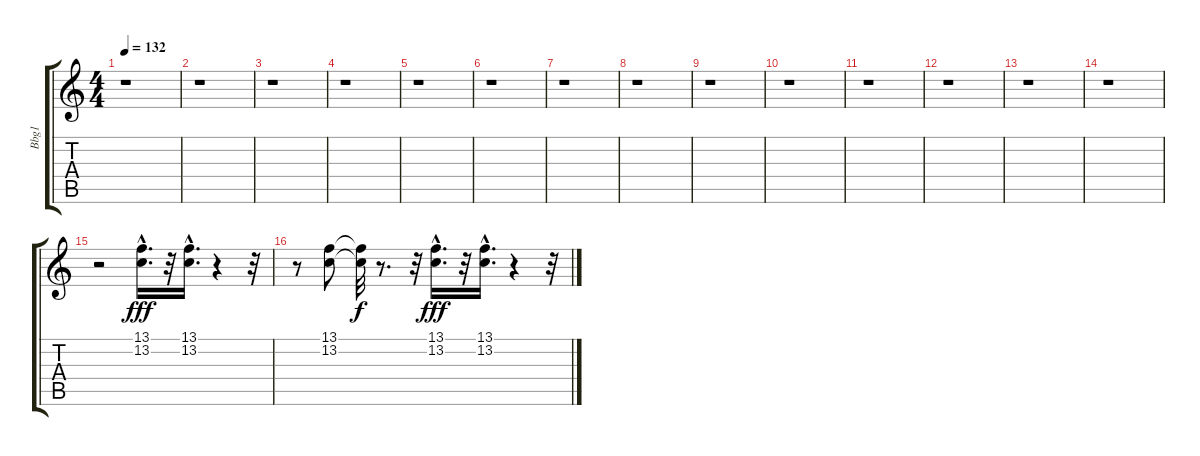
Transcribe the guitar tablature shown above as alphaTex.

\track ("Bbg1" "Bbg1") {instrument musicbox}
\staff {score tabs}
\tuning (E4 B3 G3 D3 A2 E2) {hide}
\ts (4 4)
\tempo 132
\clef g2
\ks c
r.1{dy fff} |
r.1 |
r.1 |
r.1 |
r.1 |
r.1 |
r.1 |
r.1 |
r.1 |
r.1 |
r.1 |
r.1 |
r.1 |
r.1 |
r.2 (13.1{hac} 13.2{hac}).16{d} r.32 (13.1{hac} 13.2{hac}).16{d} r.4 r.32 |
r.8 (13.1 13.2).8 (13.1{t} 13.2{t}).32{dy f} r.8{d} r.32 (13.1{hac} 13.2{hac}).16{d dy fff} r.32 (13.1{hac} 13.2{hac}).16{d} r.4 r.32
